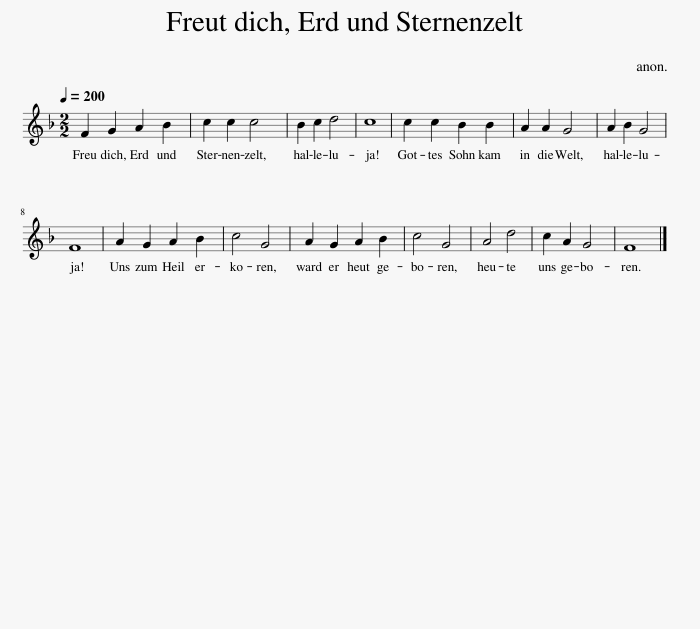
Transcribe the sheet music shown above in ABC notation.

X:1
L:1/8
Q:1/4=200
M:2/2
I:linebreak $
K:F
V:1 treble
V:1
 F2 G2 A2 B2 | c2 c2 c4 | B2 c2 d4 | c8 | c2 c2 B2 B2 | %5
 A2 A2 G4 | A2 B2 G4 |$ F8 | A2 G2 A2 B2 | c4 G4 | %10
 A2 G2 A2 B2 | c4 G4 | A4 d4 | c2 A2 G4 | F8 |] %15
